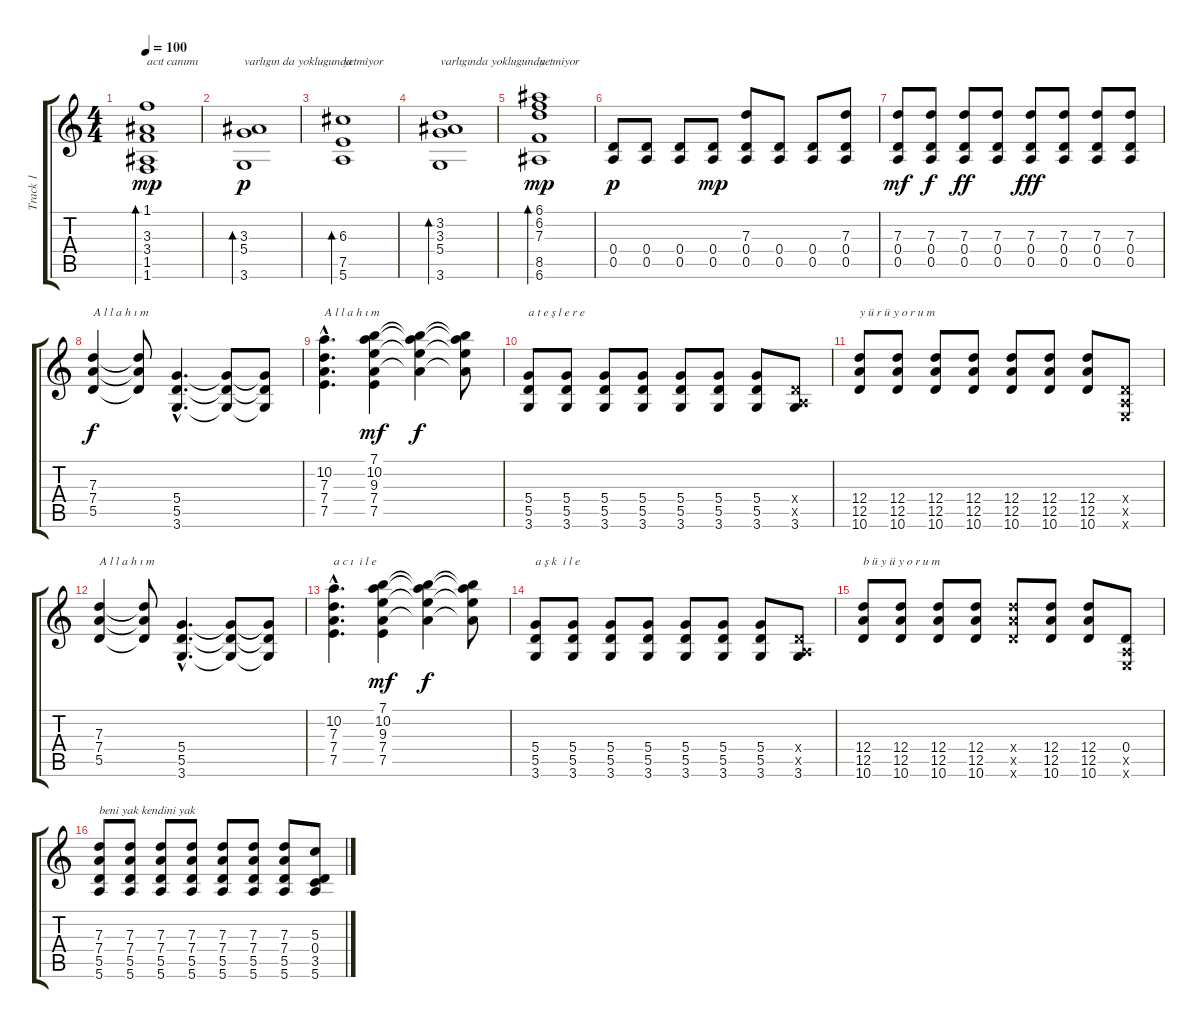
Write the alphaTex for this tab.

\track ("Track 1" "Track 1") {instrument acousticguitarsteel}
\staff {score tabs}
\tuning (E4 B3 G3 D3 A2 E2) {hide}
\ts (4 4)
\tempo 100
\clef g2
\ks c
(1.1 3.3 3.4 1.5 1.6).1{bd 240 txt "acıt canımı" dy mp} |
(3.3 5.4 3.6).1{bd 480 txt "varlıgın da yoklugunda" dy p} |
(6.3 7.5 5.6).1{bd 480 txt "yetmiyor"} |
(3.2 3.3 5.4 3.6).1{bd 240 txt "varlıgında yoklugunda"} |
(6.1 6.2 7.3 8.5 6.6).1{bd 240 txt "yetmiyor" dy mp} |
(0.4 0.5).8{dy p instrument acousticguitarsteel} (0.4 0.5).8 (0.4 0.5).8 (0.4 0.5).8{dy mp} (7.3 0.4 0.5).8 (0.4 0.5).8 (0.4 0.5).8 (7.3 0.4 0.5).8 |
(7.3 0.4 0.5).8{dy mf} (7.3 0.4 0.5).8{dy f} (7.3 0.4 0.5).8{dy ff} (7.3 0.4 0.5).8 (7.3 0.4 0.5).8{dy fff} (7.3 0.4 0.5).8 (7.3 0.4 0.5).8 (7.3 0.4 0.5).8 |
(7.3 7.4 5.5).4{txt "A l l a h ı m" dy f} (7.3{t} 7.4{t} 5.5{t}).8 (5.4{hac} 5.5{hac} 3.6{hac}).4{d} (5.4{t} 5.5{t} 3.6{t}).8 (5.4{t} 5.5{t} 3.6{t}).8 |
(10.2{hac} 7.3{hac} 7.4{hac} 7.5{hac}).4{d txt "A l l a h ı m "} (7.1 10.2 9.3 7.4 7.5).4{dy mf} (7.1{t} 10.2{t} 9.3{t} 7.4{t}).4{dy f} (7.1{t} 10.2{t} 9.3{t} 7.4{t}).8 |
(5.4 5.5 3.6).8{txt "a t e ş l e r e"} (5.4 5.5 3.6).8 (5.4 5.5 3.6).8 (5.4 5.5 3.6).8 (5.4 5.5 3.6).8 (5.4 5.5 3.6).8 (5.4 5.5 3.6).8 (0.4{x} 0.5{x} 3.6).8 |
(12.4 12.5 10.6).8{txt "y ü r ü y o r u m"} (12.4 12.5 10.6).8 (12.4 12.5 10.6).8 (12.4 12.5 10.6).8 (12.4 12.5 10.6).8 (12.4 12.5 10.6).8 (12.4 12.5 10.6).8 (0.4{x} 0.5{x} 0.6{x}).8 |
(7.3 7.4 5.5).4{txt "A l l a h ı m"} (7.3{t} 7.4{t} 5.5{t}).8 (5.4{hac} 5.5{hac} 3.6{hac}).4{d} (5.4{t} 5.5{t} 3.6{t}).8 (5.4{t} 5.5{t} 3.6{t}).8 |
(10.2{hac} 7.3{hac} 7.4{hac} 7.5{hac}).4{d txt "a c ı  i l e"} (7.1 10.2 9.3 7.4 7.5).4{dy mf} (7.1{t} 10.2{t} 9.3{t} 7.4{t}).4{dy f} (7.1{t} 10.2{t} 9.3{t} 7.4{t}).8 |
(5.4 5.5 3.6).8{txt "a ş k  i l e"} (5.4 5.5 3.6).8 (5.4 5.5 3.6).8 (5.4 5.5 3.6).8 (5.4 5.5 3.6).8 (5.4 5.5 3.6).8 (5.4 5.5 3.6).8 (0.4{x} 0.5{x} 3.6).8 |
(12.4 12.5 10.6).8{txt "b ü y ü y o r u m "} (12.4 12.5 10.6).8 (12.4 12.5 10.6).8 (12.4 12.5 10.6).8 (12.4{x} 12.5{x} 10.6{x}).8 (12.4 12.5 10.6).8 (12.4 12.5 10.6).8 (0.4 0.5{x} 0.6{x}).8 |
(7.3 7.4 5.5 5.6).8{txt "beni yak kendini yak"} (7.3 7.4 5.5 5.6).8 (7.3 7.4 5.5 5.6).8 (7.3 7.4 5.5 5.6).8 (7.3 7.4 5.5 5.6).8 (7.3 7.4 5.5 5.6).8 (7.3 7.4 5.5 5.6).8 (5.3 0.4 3.5 5.6).8
